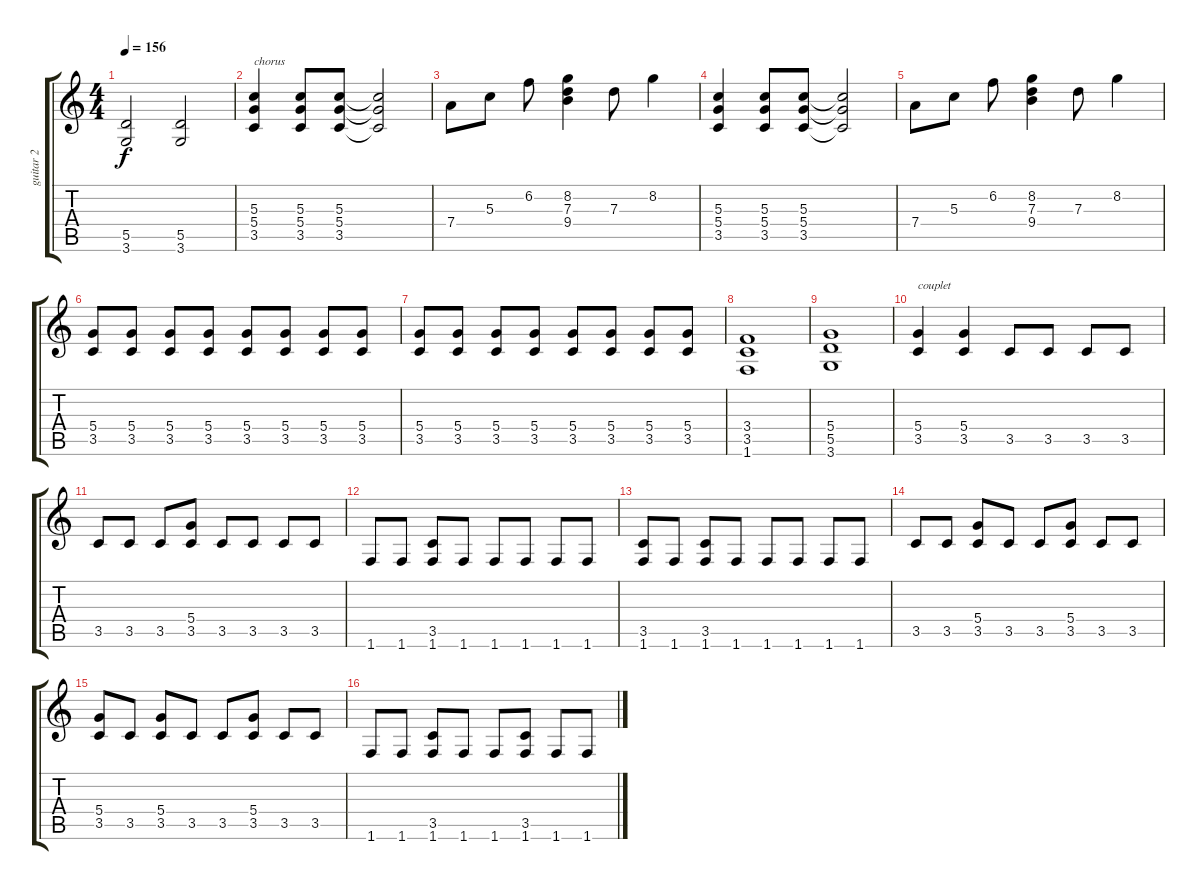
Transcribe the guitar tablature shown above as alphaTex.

\track ("guitar 2" "guitar 2") {instrument distortionguitar}
\staff {score tabs}
\tuning (E4 B3 G3 D3 A2 E2) {hide}
\ts (4 4)
\tempo 156
\clef g2
\ks c
(5.5 3.6).2{dy f} (5.5 3.6).2 |
(5.3 5.4 3.5).4{txt "chorus"} (5.3 5.4 3.5).8 (5.3 5.4 3.5).8 (5.3{t} 5.4{t} 3.5{t}).2 |
7.4.8 5.3.8 6.2.8 (8.2 7.3 9.4).4 7.3.8 8.2.4 |
(5.3 5.4 3.5).4 (5.3 5.4 3.5).8 (5.3 5.4 3.5).8 (5.3{t} 5.4{t} 3.5{t}).2 |
7.4.8 5.3.8 6.2.8 (8.2 7.3 9.4).4 7.3.8 8.2.4 |
(5.4 3.5).8 (5.4 3.5).8 (5.4 3.5).8 (5.4 3.5).8 (5.4 3.5).8 (5.4 3.5).8 (5.4 3.5).8 (5.4 3.5).8 |
(5.4 3.5).8 (5.4 3.5).8 (5.4 3.5).8 (5.4 3.5).8 (5.4 3.5).8 (5.4 3.5).8 (5.4 3.5).8 (5.4 3.5).8 |
(3.4 3.5 1.6).1 |
(5.4 5.5 3.6).1 |
(5.4 3.5).4{txt "couplet"} (5.4 3.5).4 3.5.8 3.5.8 3.5.8 3.5.8 |
3.5.8 3.5.8 3.5.8 (5.4 3.5).8 3.5.8 3.5.8 3.5.8 3.5.8 |
1.6.8 1.6.8 (3.5 1.6).8 1.6.8 1.6.8 1.6.8 1.6.8 1.6.8 |
(3.5 1.6).8 1.6.8 (3.5 1.6).8 1.6.8 1.6.8 1.6.8 1.6.8 1.6.8 |
3.5.8 3.5.8 (5.4 3.5).8 3.5.8 3.5.8 (5.4 3.5).8 3.5.8 3.5.8 |
(5.4 3.5).8 3.5.8 (5.4 3.5).8 3.5.8 3.5.8 (5.4 3.5).8 3.5.8 3.5.8 |
1.6.8 1.6.8 (3.5 1.6).8 1.6.8 1.6.8 (3.5 1.6).8 1.6.8 1.6.8
